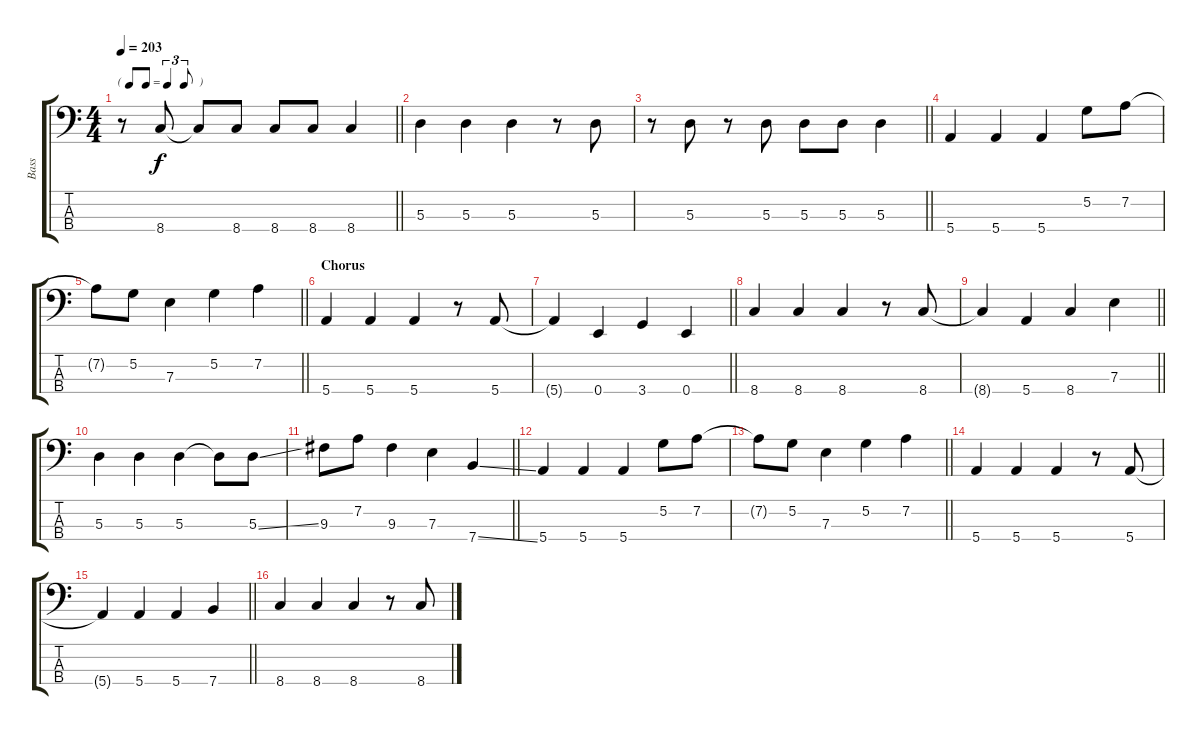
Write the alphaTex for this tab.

\track ("Bass" "Bass") {instrument electricbassfinger}
\staff {score tabs}
\tuning (G2 D2 A1 E1) {hide}
\ts (4 4)
\tf triplet8th
\tempo 203
\clef f4
\barLineRight lightlight
\ks c
r.8{dy f} 8.4.8 8.4{t}.8 8.4.8 8.4.8 8.4.8 8.4.4 |
5.3.4 5.3.4 5.3.4 r.8 5.3.8 |
\barLineRight lightlight
r.8 5.3.8 r.8 5.3.8 5.3.8 5.3.8 5.3.4 |
5.4.4 5.4.4 5.4.4 5.2.8 7.2.8 |
\barLineRight lightlight
7.2{t}.8 5.2.8 7.3.4 5.2.4 7.2.4 |
\section ("" "Chorus")
5.4.4 5.4.4 5.4.4 r.8 5.4.8 |
\barLineRight lightlight
5.4{t}.4 0.4.4 3.4.4 0.4.4 |
8.4.4 8.4.4 8.4.4 r.8 8.4.8 |
\barLineRight lightlight
8.4{t}.4 5.4.4 8.4.4 7.3.4 |
5.3.4 5.3.4 5.3.4 5.3{t}.8 5.3{ss}.8 |
\barLineRight lightlight
9.3.8 7.2.8 9.3.4 7.3.4 7.4{ss}.4 |
5.4.4 5.4.4 5.4.4 5.2.8 7.2.8 |
\barLineRight lightlight
7.2{t}.8 5.2.8 7.3.4 5.2.4 7.2.4 |
5.4.4 5.4.4 5.4.4 r.8 5.4.8 |
\barLineRight lightlight
5.4{t}.4 5.4.4 5.4.4 7.4.4 |
8.4.4 8.4.4 8.4.4 r.8 8.4.8
